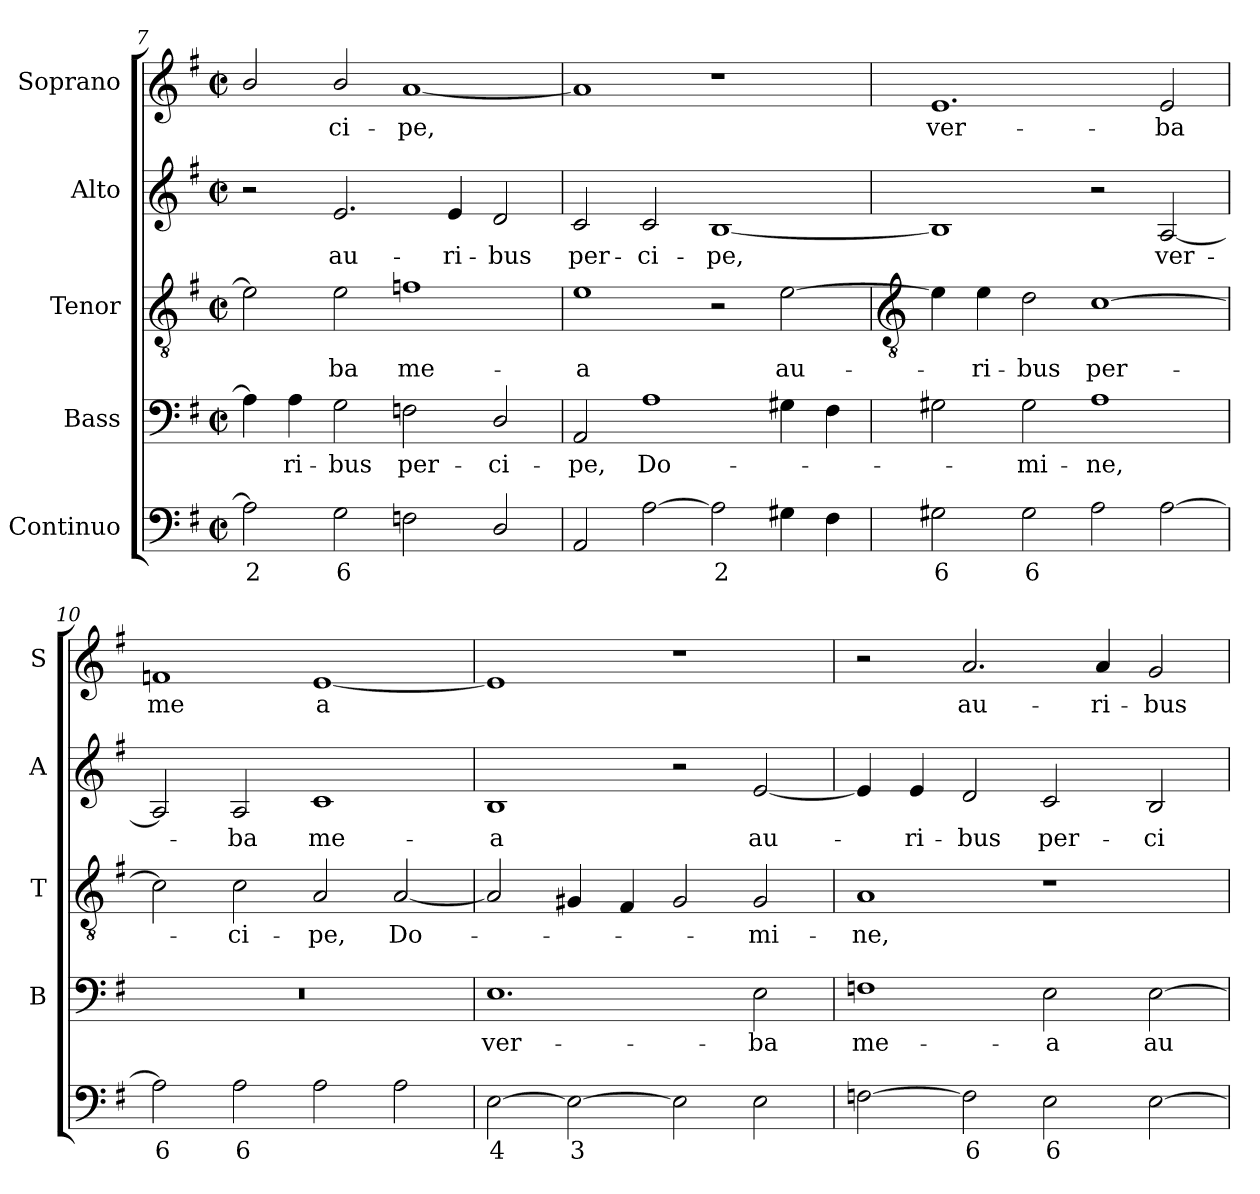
**kern	**text	**kern	**text	**kern	**text	**kern	**text	**kern	**text
*part5	*part5	*part4	*part4	*part3	*part3	*part2	*part2	*part1	*part1
*staff5	*staff5	*staff4	*staff4	*staff3	*staff3	*staff2	*staff2	*staff1	*staff1
*I"Continuo	*	*I"Bass	*	*I"Tenor	*	*I"Alto	*	*I"Soprano	*
*	*	*I'B	*	*I'T	*	*I'A	*	*I'S	*
*clefF4	*	*clefF4	*	*clefGv2	*	*clefG2	*	*clefG2	*
*k[f#]	*	*k[f#]	*	*k[f#]	*	*k[f#]	*	*k[f#]	*
*G:	*	*G:	*	*G:	*	*G:	*	*G:	*
*M4/2	*	*M4/2	*	*M4/2	*	*M4/2	*	*M4/2	*
*met(c|)	*	*met(c|)	*	*met(c|)	*	*met(c|)	*	*met(c|)	*
=7	=7	=7	=7	=7	=7	=7	=7	=7	=7
!	!LO:LY:b	!	!	!	!	!	!	!	!
2A]	2	4A]	.	2e]	.	2r	.	2b/	.
!	!	!	!LO:LY:b	!	!	!	!	!	!
.	.	4A	ri-	.	.	.	.	.	.
!	!LO:LY:b	!	!LO:LY:b	!	!LO:LY:b	!	!LO:LY:b	!	!LO:LY:b
2G	6	2G	-bus	2e	ba	2.e	au-	2b/	ci-
!	!	!	!LO:LY:b	!	!LO:LY:b	!	!	!	!LO:LY:b
2Fn	.	2Fn	per-	1fn	me-	.	.	[1a	-pe,
!	!	!	!	!	!	!	!LO:LY:b	!	!
.	.	.	.	.	.	4e	-ri-	.	.
!	!	!	!LO:LY:b	!	!	!	!LO:LY:b	!	!
2D/	.	2D/	-ci-	.	.	2d	-bus	.	.
=8	=8	=8	=8	=8	=8	=8	=8	=8	=8
!	!	!	!LO:LY:b	!	!LO:LY:b	!	!LO:LY:b	!	!
2AA	.	2AA	-pe,	1e	-a	2c	per-	1a]	.
!	!	!	!LO:LY:b	!	!	!	!LO:LY:b	!	!
[2A	.	1A	Do-	.	.	2c	-ci-	.	.
!	!LO:LY:b	!	!	!	!	!	!LO:LY:b	!	!
2A]	2	.	.	2r	.	[1B	-pe,	1r	.
!	!	!	!	!	!LO:LY:b	!	!	!	!
4G#X	.	4G#X	.	[2e	au-	.	.	.	.
4F#	.	4F#	.	.	.	.	.	.	.
!!LO:LB:g=z
=9	=9	=9	=9	=9	=9	=9	=9	=9	=9
*	*	*	*	*clefGv2	*	*	*	*	*
!	!LO:LY:b	!	!	!	!	!	!	!	!LO:LY:b
2G#X	6	2G#X	.	4e]	.	1B]	.	1.e	ver-
!	!	!	!	!	!LO:LY:b	!	!	!	!
.	.	.	.	4e	ri-	.	.	.	.
!	!LO:LY:b	!	!LO:LY:b	!	!LO:LY:b	!	!	!	!
2G#	6	2G#	mi-	2d	-bus	.	.	.	.
!	!	!	!LO:LY:b	!	!LO:LY:b	!	!	!	!
2A	.	1A	-ne,	[1c	per-	2r	.	.	.
!	!	!	!	!	!	!	!LO:LY:b	!	!LO:LY:b
[2A	.	.	.	.	.	[2A	ver-	2e	-ba
=10	=10	=10	=10	=10	=10	=10	=10	=10	=10
!	!LO:LY:b	!	!	!	!	!	!	!	!LO:LY:b
2A]	6	0r	.	2c]	.	2A]	.	1fn	me
!	!LO:LY:b	!	!	!	!LO:LY:b	!	!LO:LY:b	!	!
2A	6	.	.	2c	ci-	2A	ba	.	.
!	!	!	!	!	!LO:LY:b	!	!LO:LY:b	!	!LO:LY:b
2A	.	.	.	2A	-pe,	1c	me-	[1e	a
!	!	!	!	!	!LO:LY:b	!	!	!	!
2A	.	.	.	[2A	Do-	.	.	.	.
=11	=11	=11	=11	=11	=11	=11	=11	=11	=11
!	!LO:LY:b	!	!LO:LY:b	!	!	!	!LO:LY:b	!	!
[2E	4	1.E	ver-	2A]	.	1B	-a	1e]	.
!	!LO:LY:b	!	!	!	!	!	!	!	!
2E_	3	.	.	4G#X	.	.	.	.	.
.	.	.	.	4F#	.	.	.	.	.
2E]	.	.	.	2G#	.	2r	.	1r	.
!	!	!	!LO:LY:b	!	!LO:LY:b	!	!LO:LY:b	!	!
2E	.	2E	-ba	2G#	mi-	[2e	au-	.	.
=12	=12	=12	=12	=12	=12	=12	=12	=12	=12
!	!	!	!LO:LY:b	!	!LO:LY:b	!	!	!	!
[2Fn	.	1Fn	me-	1A	-ne,	4e]	.	2r	.
!	!	!	!	!	!	!	!LO:LY:b	!	!
.	.	.	.	.	.	4e	ri-	.	.
!	!LO:LY:b	!	!	!	!	!	!LO:LY:b	!	!LO:LY:b
2F]	6	.	.	.	.	2d	-bus	2.a	au-
!	!LO:LY:b	!	!LO:LY:b	!	!	!	!LO:LY:b	!	!
2E	6	2E	-a	1r	.	2c	per-	.	.
!	!	!	!	!	!	!	!	!	!LO:LY:b
.	.	.	.	.	.	.	.	4a	-ri-
!	!	!	!LO:LY:b	!	!	!	!LO:LY:b	!	!LO:LY:b
[2E	.	[2E	au-	.	.	2B	-ci-	2g	-bus
=	=	=	=	=	=	=	=	=	=
*-	*-	*-	*-	*-	*-	*-	*-	*-	*-
